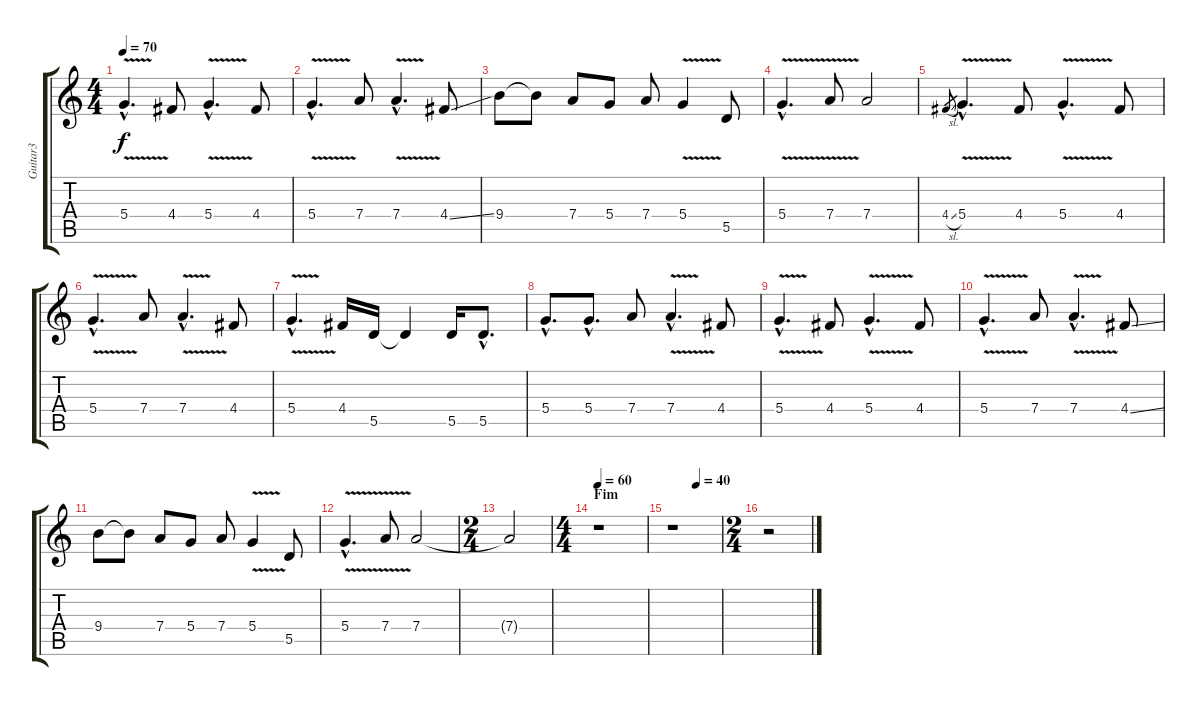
\track ("Guitar3" "Guitar3") {instrument distortionguitar}
\staff {score tabs}
\tuning (E4 B3 G3 D3 A2 E2) {hide}
\ts (4 4)
\tempo 70
\clef g2
\ks c
5.4{v hac}.4{d dy f} 4.4.8 5.4{v hac}.4{d} 4.4.8 |
5.4{v hac}.4{d} 7.4.8 7.4{v hac}.4{d} 4.4{ss}.8 |
9.4.8 9.4{t}.8 7.4.8 5.4.8 7.4.8 5.4{v}.4 5.5.8 |
5.4{v hac}.4{d} 7.4{v}.8 7.4.2 |
4.4{sl}.8{gr} 5.4{v hac}.4{d volume 10} 4.4.8 5.4{v hac}.4{d} 4.4.8 |
5.4{v hac}.4{d} 7.4.8 7.4{v hac}.4{d} 4.4.8 |
5.4{v hac}.4{d} 4.4.16 5.5.16 5.5{t}.4 5.5.16 5.5{hac}.8{d} |
5.4{hac}.8{d} 5.4{hac}.8{d} 7.4.8 7.4{v hac}.4{d} 4.4.8 |
5.4{v hac}.4{d} 4.4.8 5.4{v hac}.4{d} 4.4.8 |
5.4{v hac}.4{d} 7.4.8 7.4{v hac}.4{d} 4.4{ss}.8 |
9.4.8 9.4{t}.8 7.4.8 5.4.8 7.4.8 5.4{v}.4 5.5.8 |
5.4{v hac}.4{d} 7.4{v}.8 7.4.2{volume 0} |
\ts (2 4)
7.4{t}.2 |
\ts (4 4)
\section ("" "Fim")
\tempo 60
r.1 |
\tempo (40 0.5)
r.1 |
\ts (2 4)
r.2
